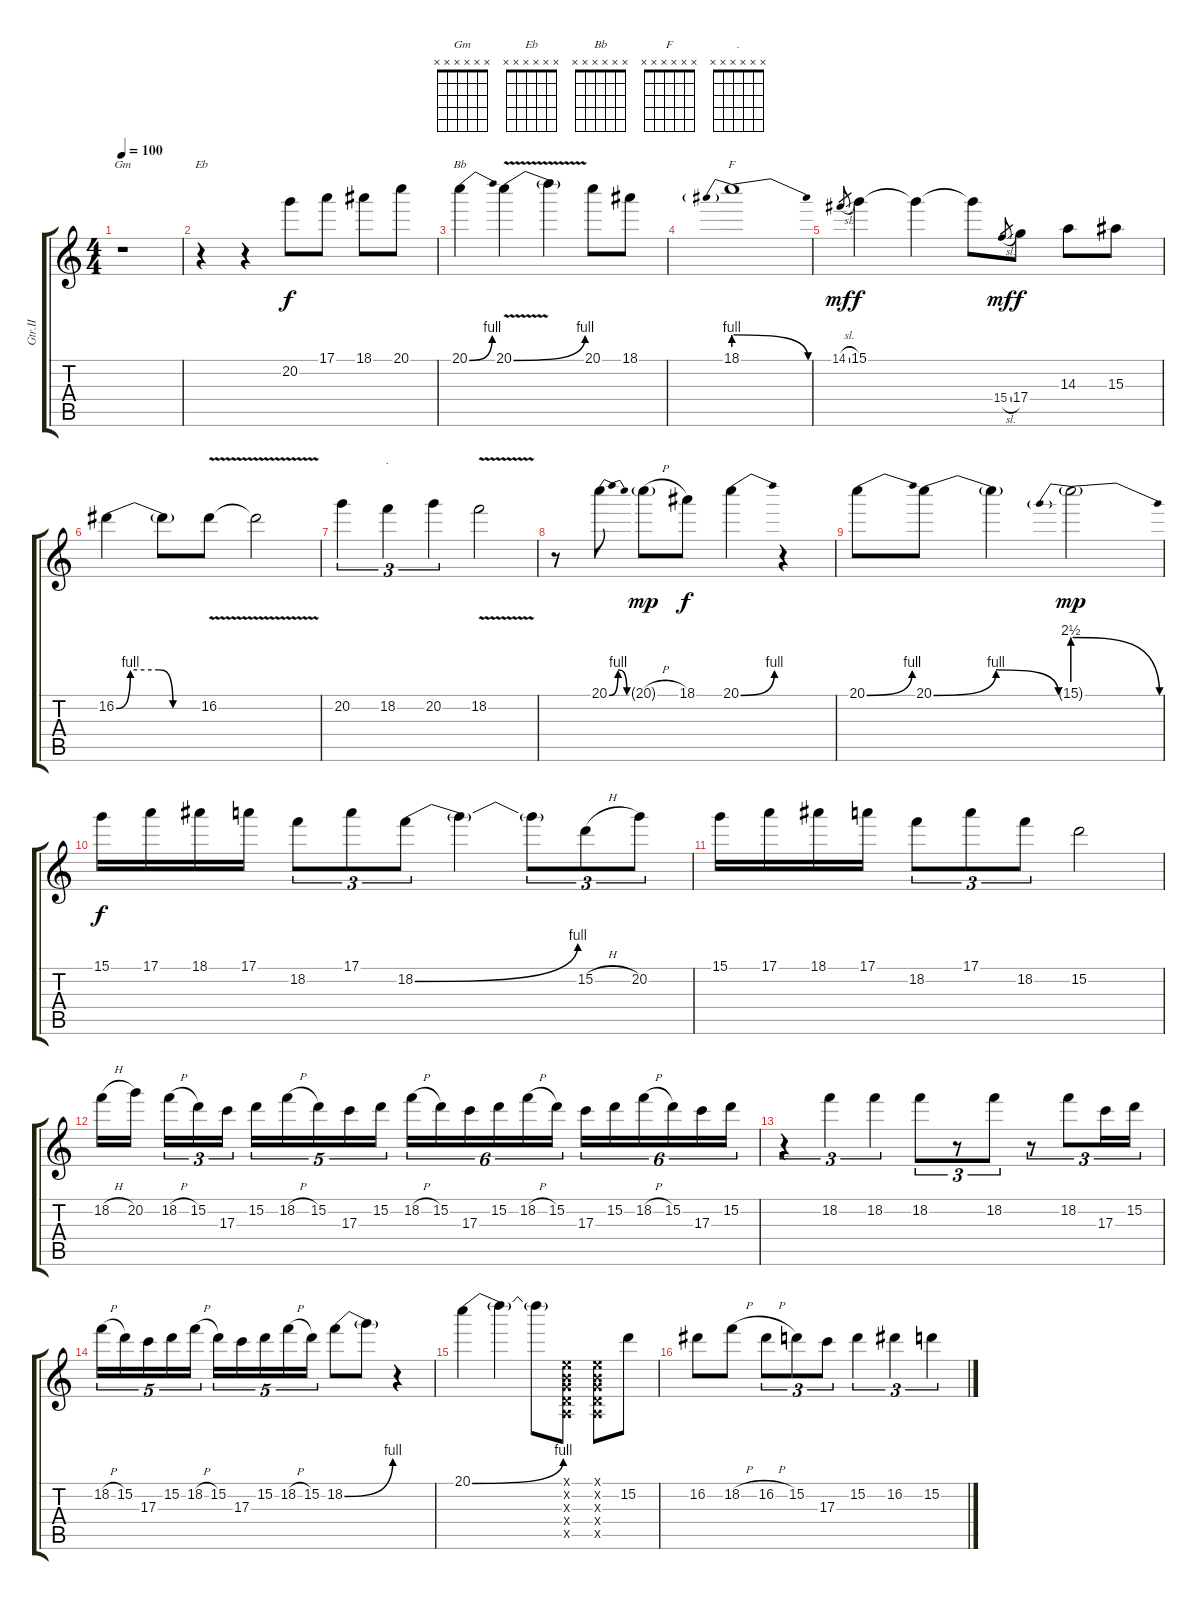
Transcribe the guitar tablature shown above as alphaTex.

\track ("Gtr.II" "Gtr.II") {instrument overdrivenguitar}
\staff {score tabs}
\tuning (E4 B3 G3 D3 A2 E2) {hide}
\chord ("Gm" x x x x x x)
\chord ("Eb" x x x x x x)
\chord ("Bb" x x x x x x)
\chord ("F" x x x x x x)
\chord ("." x x x x x x)
\ts (4 4)
\tempo 100
\clef g2
\ks c
r.1{ch "Gm" dy mp} |
r.4{ch "Eb"} r.4 20.2.8{dy f} 17.1.8 18.1.8 20.1.8 |
20.1{be (bend 0 0 60 4)}.4{ch "Bb"} 20.1{be (bend 0 0 60 4) v}.4 20.1{t}.4 20.1.8 18.1.8 |
18.1{be (prebendrelease 0 4 60 0)}.1{ch "F"} |
14.1{sl}.8{gr dy mf} 15.1.4{dy f} 15.1{t}.4 15.1{t}.8 15.4{sl}.8{gr dy mf} 17.4.8{dy f} 14.3.8 15.3.8 |
16.2{be (custom 0 0 10 4 30 4 40 0 60 0)}.4 16.2{t}.8 16.2{v}.8 16.2{t}.2 |
20.2.4{tu (3 2)} 18.2.4{tu (3 2) ch "."} 20.2.4{tu (3 2)} 18.2{v}.2 |
r.8 20.1{be (bendrelease 0 0 15 4 30 4 60 0)}.8 20.1{h g}.8{dy mp} 18.1.8{dy f} 20.1{be (bend 0 0 60 4)}.4 r.4 |
20.1{be (bend 0 0 60 4)}.8 20.1{be (bendrelease 0 0 20 4 50 4 60 0)}.8 20.1{t}.4 15.1{be (prebendrelease 0 10 60 0) g}.2{dy mp} |
15.1.16{dy f} 17.1.16 18.1.16 17.1.16 18.2.8{tu (3 2)} 17.1.8{tu (3 2)} 18.2{be (bend 0 0 60 4)}.8{tu (3 2)} 18.2{t}.4 18.2{t}.8{tu (3 2)} 15.2{h}.8{tu (3 2)} 20.2.8{tu (3 2)} |
15.1.16 17.1.16 18.1.16 17.1.16 18.2.8{tu (3 2)} 17.1.8{tu (3 2)} 18.2.8{tu (3 2)} 15.2.2 |
18.2{h}.16 20.2.16 18.2{h}.16{tu (3 2)} 15.2.16{tu (3 2)} 17.3.16{tu (3 2)} 15.2.16{tu (5 4)} 18.2{h}.16{tu (5 4)} 15.2.16{tu (5 4)} 17.3.16{tu (5 4)} 15.2.16{tu (5 4)} 18.2{h}.16{tu (6 4)} 15.2.16{tu (6 4)} 17.3.16{tu (6 4)} 15.2.16{tu (6 4)} 18.2{h}.16{tu (6 4)} 15.2.16{tu (6 4)} 17.3.16{tu (6 4)} 15.2.16{tu (6 4)} 18.2{h}.16{tu (6 4)} 15.2.16{tu (6 4)} 17.3.16{tu (6 4)} 15.2.16{tu (6 4)} |
r.4{tu (3 2)} 18.2.4{tu (3 2)} 18.2.4{tu (3 2)} 18.2.8{tu (3 2)} r.8{tu (3 2)} 18.2.8{tu (3 2)} r.8{tu (3 2)} 18.2.8{tu (3 2)} 17.3.16{tu (3 2)} 15.2.16{tu (3 2)} |
18.2{h}.16{tu (5 4)} 15.2.16{tu (5 4)} 17.3.16{tu (5 4)} 15.2.16{tu (5 4)} 18.2{h}.16{tu (5 4)} 15.2.16{tu (5 4)} 17.3.16{tu (5 4)} 15.2.16{tu (5 4)} 18.2{h}.16{tu (5 4)} 15.2.16{tu (5 4)} 18.2{be (bend 0 0 60 4)}.8 18.2{t}.8 r.4 |
20.1{be (bend 0 0 60 4)}.4 20.1{t}.4 20.1{t}.8 (0.1{x} 0.2{x} 0.3{x} 0.4{x} 0.5{x}).8 (0.1{x} 0.2{x} 0.3{x} 0.4{x} 0.5{x}).8 15.2.8 |
16.2.8 18.2{h}.8 16.2{h}.8{tu (3 2)} 15.2.8{tu (3 2)} 17.3.8{tu (3 2)} 15.2.4{tu (3 2)} 16.2.4{tu (3 2)} 15.2.4{tu (3 2)}
